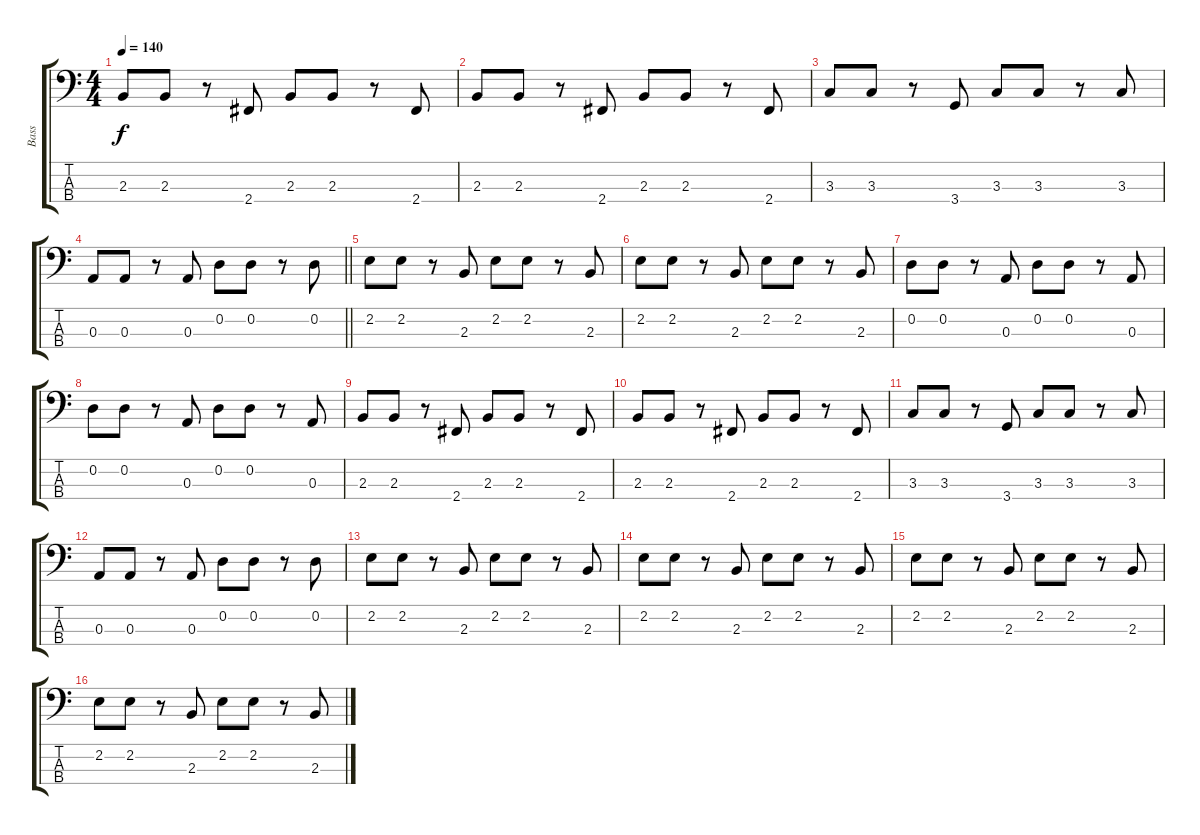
\track ("Bass" "Bass") {instrument electricbassfinger}
\staff {score tabs}
\tuning (G2 D2 A1 E1) {hide}
\ts (4 4)
\tempo 140
\clef f4
\ks c
2.3.8{dy f} 2.3.8 r.8 2.4.8 2.3.8 2.3.8 r.8 2.4.8 |
2.3.8 2.3.8 r.8 2.4.8 2.3.8 2.3.8 r.8 2.4.8 |
3.3.8 3.3.8 r.8 3.4.8 3.3.8 3.3.8 r.8 3.3.8 |
\barLineRight lightlight
0.3.8 0.3.8 r.8 0.3.8 0.2.8 0.2.8 r.8 0.2.8 |
\section ("" "")
2.2.8 2.2.8 r.8 2.3.8 2.2.8 2.2.8 r.8 2.3.8 |
2.2.8 2.2.8 r.8 2.3.8 2.2.8 2.2.8 r.8 2.3.8 |
0.2.8 0.2.8 r.8 0.3.8 0.2.8 0.2.8 r.8 0.3.8 |
0.2.8 0.2.8 r.8 0.3.8 0.2.8 0.2.8 r.8 0.3.8 |
2.3.8 2.3.8 r.8 2.4.8 2.3.8 2.3.8 r.8 2.4.8 |
2.3.8 2.3.8 r.8 2.4.8 2.3.8 2.3.8 r.8 2.4.8 |
3.3.8 3.3.8 r.8 3.4.8 3.3.8 3.3.8 r.8 3.3.8 |
0.3.8 0.3.8 r.8 0.3.8 0.2.8 0.2.8 r.8 0.2.8 |
\section ("" "")
2.2.8 2.2.8 r.8 2.3.8 2.2.8 2.2.8 r.8 2.3.8 |
2.2.8 2.2.8 r.8 2.3.8 2.2.8 2.2.8 r.8 2.3.8 |
2.2.8 2.2.8 r.8 2.3.8 2.2.8 2.2.8 r.8 2.3.8 |
2.2.8 2.2.8 r.8 2.3.8 2.2.8 2.2.8 r.8 2.3.8
